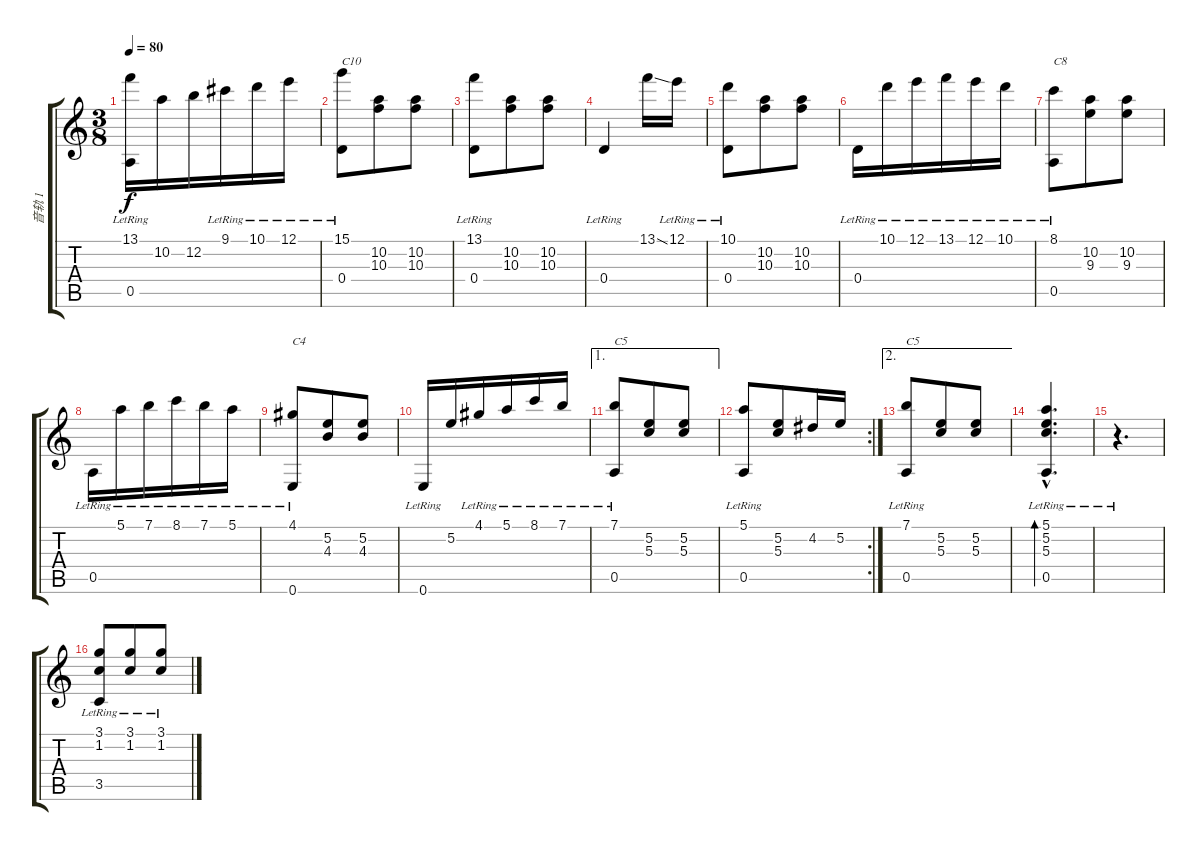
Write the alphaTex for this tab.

\track ("音轨 1" "音轨 1") {instrument acousticguitarnylon}
\staff {score tabs}
\tuning (E4 B3 G3 D3 A2 E2) {hide}
\ts (3 8)
\tempo 80
\clef g2
\ks c
(13.1{lr} 0.5{lr}).16{dy f} 10.2.16 12.2.16 9.1{lr}.16 10.1{lr}.16 12.1{lr}.16 |
(15.1{lr} 0.4{lr}).8{txt "C10"} (10.2 10.3).8 (10.2 10.3).8 |
(13.1{lr} 0.4{lr}).8 (10.2 10.3).8 (10.2 10.3).8 |
0.4{lr}.4 13.1{ss}.16 12.1{lr}.16 |
(10.1{lr} 0.4{lr}).8 (10.2 10.3).8 (10.2 10.3).8 |
0.4{lr}.16 10.1{lr}.16 12.1{lr}.16 13.1{lr}.16 12.1{lr}.16 10.1{lr}.16 |
(8.1{lr} 0.5{lr}).8{txt "C8"} (10.2 9.3).8 (10.2 9.3).8 |
0.5{lr}.16 5.1{lr}.16 7.1{lr}.16 8.1{lr}.16 7.1{lr}.16 5.1{lr}.16 |
(4.1{lr} 0.6{lr}).8{txt "C4"} (5.2 4.3).8 (5.2 4.3).8 |
0.6{lr}.16 5.2.16 4.1{lr}.16 5.1{lr}.16 8.1{lr}.16 7.1{lr}.16 |
\ae 1
(7.1{lr} 0.5{lr}).8{txt "C5"} (5.2 5.3).8 (5.2 5.3).8 |
\rc 2
(5.1{lr} 0.5{lr}).8 (5.2 5.3).8 4.2.16 5.2.16 |
\ae 2
(7.1{lr} 0.5{lr}).8{txt "C5"} (5.2 5.3).8 (5.2 5.3).8 |
(5.1{hac lr} 5.2{hac} 5.3{hac} 0.5{hac lr}).4{d bd 480} |
r.4{d} |
(3.1{lr} 1.2 3.5{lr}).8 (3.1{lr} 1.2).8 (3.1{lr} 1.2).8
